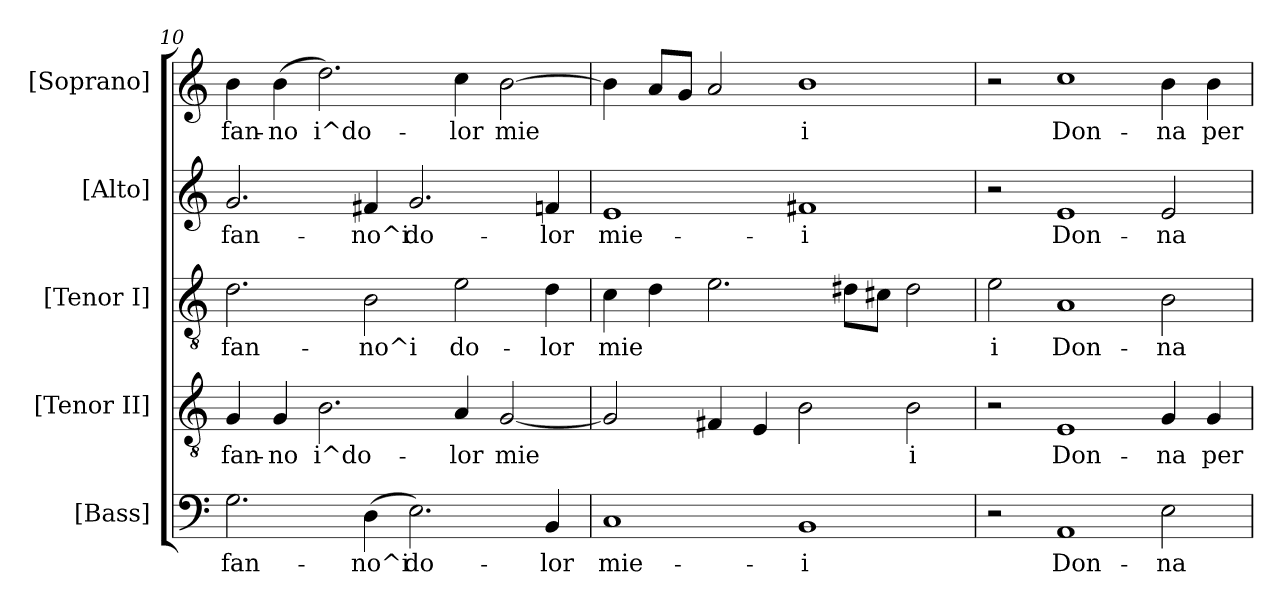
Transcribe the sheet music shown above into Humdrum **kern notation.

**kern	**text	**kern	**text	**kern	**text	**kern	**text	**kern	**text
*part5	*part5	*part4	*part4	*part3	*part3	*part2	*part2	*part1	*part1
*staff5	*staff5	*staff4	*staff4	*staff3	*staff3	*staff2	*staff2	*staff1	*staff1
*I"[Bass]	*	*I"[Tenor II]	*	*I"[Tenor I]	*	*I"[Alto]	*	*I"[Soprano]	*
!!LO:PB:g=z
*clefF4	*	*clefGv2	*	*clefGv2	*	*clefG2	*	*clefG2	*
*k[]	*	*k[]	*	*k[]	*	*k[]	*	*k[]	*
*C:	*	*C:	*	*C:	*	*C:	*	*C:	*
=10	=10	=10	=10	=10	=10	=10	=10	=10	=10
!	!LO:LY:b:cj	!	!LO:LY:b:cj	!	!LO:LY:b:cj	!	!LO:LY:b:cj	!	!LO:LY:b:cj
2.G\	fan-	4G/	fan-	2.d\	fan-	2.g/	fan-	4b\	fan-
!	!	!	!LO:LY:b:cj	!	!	!	!	!	!LO:LY:b:cj
.	.	4G/	-no	.	.	.	.	(<4b\	-no
!	!	!	!LO:LY:b:cj	!	!	!	!	!	!LO:LY:b:cj
.	.	2.B\	i^do-	.	.	.	.	2.dd\)	i^do-
!	!LO:LY:b:cj	!	!	!	!LO:LY:b:cj	!	!LO:LY:b:cj	!	!
(<4D\	-no^i	.	.	2B\	-no^i	4f#X/	-no^i	.	.
!	!LO:LY:b:cj	!	!	!	!	!	!LO:LY:b:cj	!	!
2.E\)	do-	.	.	.	.	2.g/	do-	.	.
!	!	!	!LO:LY:b:cj	!	!LO:LY:b:cj	!	!	!	!LO:LY:b:cj
.	.	4A/	-lor	2e\	do-	.	.	4cc\	-lor
!	!	!	!LO:LY:b:cj	!	!	!	!	!	!LO:LY:b:cj
.	.	[<2G/	mie-	.	.	.	.	[>2b\	mie-
!	!LO:LY:b:cj	!	!	!	!LO:LY:b:cj	!	!LO:LY:b:cj	!	!
4BB/	-lor	.	.	4d\	-lor	4fn/	-lor	.	.
=11	=11	=11	=11	=11	=11	=11	=11	=11	=11
!	!LO:LY:b:cj	!	!LO:LY:b:cj	!	!LO:LY:b:cj	!	!LO:LY:b:cj	!	!LO:LY:b:cj
1C	mie-	2G/]	--	4c\	mie-	1e	mie-	4b\]	--
!	!	!	!	!	!LO:LY:b:cj	!	!	!	!LO:LY:b:cj
.	.	.	.	4d\	--	.	.	8a/L	--
!	!	!	!	!	!	!	!	!	!LO:LY:b:cj
.	.	.	.	.	.	.	.	8g/J	--
!	!	!	!LO:LY:b:cj	!	!LO:LY:b:cj	!	!	!	!LO:LY:b:cj
.	.	4F#X/	--	2.e\	--	.	.	2a/	--
!	!	!	!LO:LY:b:cj	!	!	!	!	!	!
.	.	4E/	--	.	.	.	.	.	.
!	!LO:LY:b:cj	!	!LO:LY:b:cj	!	!	!	!LO:LY:b:cj	!	!LO:LY:b:cj
1BB	-i	2B\	--	.	.	1f#X	-i	1b	-i
!	!	!	!	!	!LO:LY:b:cj	!	!	!	!
.	.	.	.	8d#X\L	--	.	.	.	.
!	!	!	!	!	!LO:LY:b:cj	!	!	!	!
.	.	.	.	8c#X\J	--	.	.	.	.
!	!	!	!LO:LY:b:cj	!	!LO:LY:b:cj	!	!	!	!
.	.	2B\	-i	2d#\	--	.	.	.	.
=12	=12	=12	=12	=12	=12	=12	=12	=12	=12
!	!	!	!	!	!LO:LY:b:cj	!	!	!	!
2r	.	2r	.	2e\	-i	2r	.	2r	.
!	!LO:LY:b:cj	!	!LO:LY:b:cj	!	!LO:LY:b:cj	!	!LO:LY:b:cj	!	!LO:LY:b:cj
1AA	Don-	1E	Don-	1A	Don-	1e	Don-	1cc	Don-
!	!LO:LY:b:cj	!	!LO:LY:b:cj	!	!LO:LY:b:cj	!	!LO:LY:b:cj	!	!LO:LY:b:cj
2E\	-na	4G/	-na	2B\	-na	2e/	-na	4b\	-na
!	!	!	!LO:LY:b:cj	!	!	!	!	!	!LO:LY:b:cj
.	.	4G/	per	.	.	.	.	4b\	per
=	=	=	=	=	=	=	=	=	=
*-	*-	*-	*-	*-	*-	*-	*-	*-	*-
